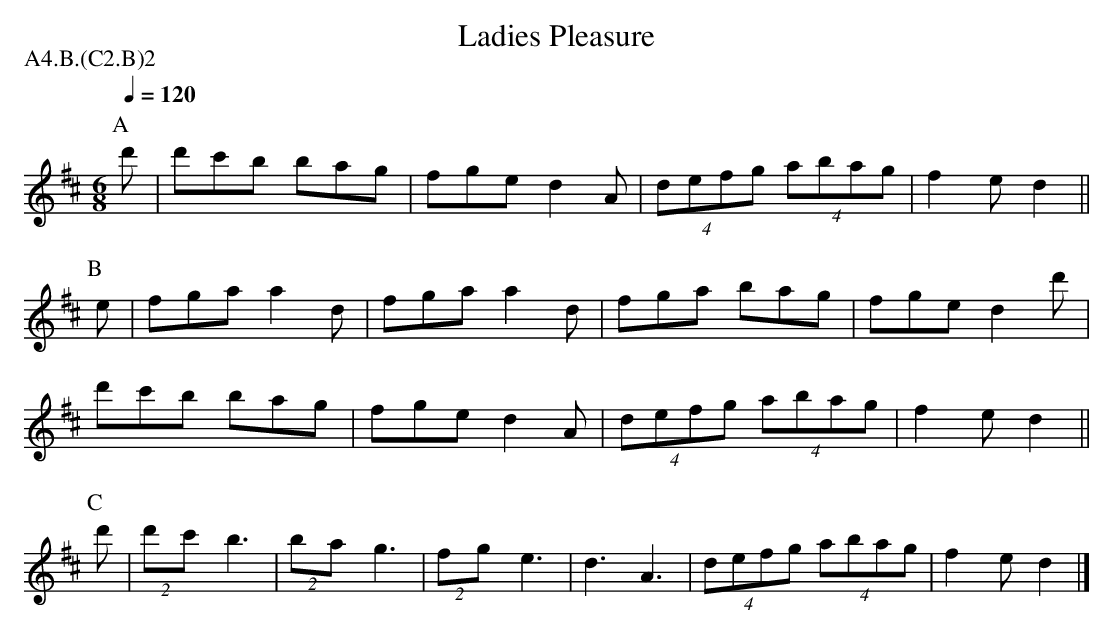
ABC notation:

X:1
T:Ladies Pleasure
M:6/8
L:1/8
Q:1/4=120
P:A4.B.(C2.B)2
K:Dmaj
P:A
d' |\
d'c'b bag | fge d2 A | (4defg (4abag | f2 e d2 ||
P:B
e |\
fga a2 d | fga a2 d | fga bag | fge d2 d' |
d'c'b bag | fge d2 A | (4defg (4abag | f2 e d2 ||
P:C
d' |\
(2d'c' b3 | (2ba g3 | (2fg e3 | d3 A3 | (4defg (4abag | f2 e d2 |]
